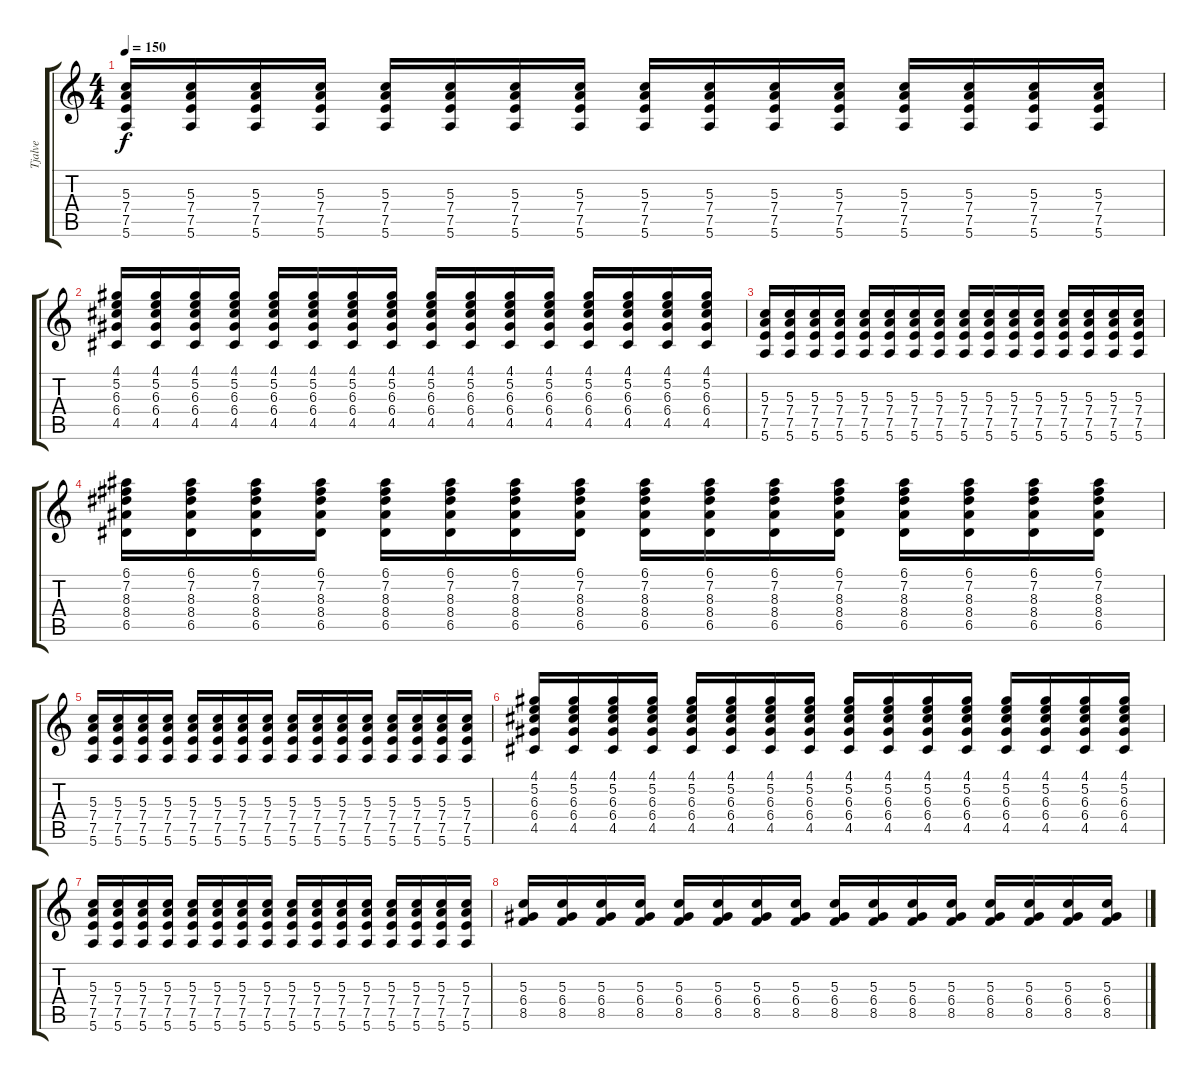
\track ("Tjalve" "Tjalve") {instrument distortionguitar}
\staff {score tabs}
\tuning (E4 B3 G3 D3 A2 E2) {hide}
\ts (4 4)
\tempo 150
\clef g2
\ks c
(5.3 7.4 7.5 5.6).16{dy f} (5.3 7.4 7.5 5.6).16 (5.3 7.4 7.5 5.6).16 (5.3 7.4 7.5 5.6).16 (5.3 7.4 7.5 5.6).16 (5.3 7.4 7.5 5.6).16 (5.3 7.4 7.5 5.6).16 (5.3 7.4 7.5 5.6).16 (5.3 7.4 7.5 5.6).16 (5.3 7.4 7.5 5.6).16 (5.3 7.4 7.5 5.6).16 (5.3 7.4 7.5 5.6).16 (5.3 7.4 7.5 5.6).16 (5.3 7.4 7.5 5.6).16 (5.3 7.4 7.5 5.6).16 (5.3 7.4 7.5 5.6).16 |
(4.1 5.2 6.3 6.4 4.5).16 (4.1 5.2 6.3 6.4 4.5).16 (4.1 5.2 6.3 6.4 4.5).16 (4.1 5.2 6.3 6.4 4.5).16 (4.1 5.2 6.3 6.4 4.5).16 (4.1 5.2 6.3 6.4 4.5).16 (4.1 5.2 6.3 6.4 4.5).16 (4.1 5.2 6.3 6.4 4.5).16 (4.1 5.2 6.3 6.4 4.5).16 (4.1 5.2 6.3 6.4 4.5).16 (4.1 5.2 6.3 6.4 4.5).16 (4.1 5.2 6.3 6.4 4.5).16 (4.1 5.2 6.3 6.4 4.5).16 (4.1 5.2 6.3 6.4 4.5).16 (4.1 5.2 6.3 6.4 4.5).16 (4.1 5.2 6.3 6.4 4.5).16 |
(5.3 7.4 7.5 5.6).16 (5.3 7.4 7.5 5.6).16 (5.3 7.4 7.5 5.6).16 (5.3 7.4 7.5 5.6).16 (5.3 7.4 7.5 5.6).16 (5.3 7.4 7.5 5.6).16 (5.3 7.4 7.5 5.6).16 (5.3 7.4 7.5 5.6).16 (5.3 7.4 7.5 5.6).16 (5.3 7.4 7.5 5.6).16 (5.3 7.4 7.5 5.6).16 (5.3 7.4 7.5 5.6).16 (5.3 7.4 7.5 5.6).16 (5.3 7.4 7.5 5.6).16 (5.3 7.4 7.5 5.6).16 (5.3 7.4 7.5 5.6).16 |
(6.1 7.2 8.3 8.4 6.5).16 (6.1 7.2 8.3 8.4 6.5).16 (6.1 7.2 8.3 8.4 6.5).16 (6.1 7.2 8.3 8.4 6.5).16 (6.1 7.2 8.3 8.4 6.5).16 (6.1 7.2 8.3 8.4 6.5).16 (6.1 7.2 8.3 8.4 6.5).16 (6.1 7.2 8.3 8.4 6.5).16 (6.1 7.2 8.3 8.4 6.5).16 (6.1 7.2 8.3 8.4 6.5).16 (6.1 7.2 8.3 8.4 6.5).16 (6.1 7.2 8.3 8.4 6.5).16 (6.1 7.2 8.3 8.4 6.5).16 (6.1 7.2 8.3 8.4 6.5).16 (6.1 7.2 8.3 8.4 6.5).16 (6.1 7.2 8.3 8.4 6.5).16 |
(5.3 7.4 7.5 5.6).16 (5.3 7.4 7.5 5.6).16 (5.3 7.4 7.5 5.6).16 (5.3 7.4 7.5 5.6).16 (5.3 7.4 7.5 5.6).16 (5.3 7.4 7.5 5.6).16 (5.3 7.4 7.5 5.6).16 (5.3 7.4 7.5 5.6).16 (5.3 7.4 7.5 5.6).16 (5.3 7.4 7.5 5.6).16 (5.3 7.4 7.5 5.6).16 (5.3 7.4 7.5 5.6).16 (5.3 7.4 7.5 5.6).16 (5.3 7.4 7.5 5.6).16 (5.3 7.4 7.5 5.6).16 (5.3 7.4 7.5 5.6).16 |
(4.1 5.2 6.3 6.4 4.5).16 (4.1 5.2 6.3 6.4 4.5).16 (4.1 5.2 6.3 6.4 4.5).16 (4.1 5.2 6.3 6.4 4.5).16 (4.1 5.2 6.3 6.4 4.5).16 (4.1 5.2 6.3 6.4 4.5).16 (4.1 5.2 6.3 6.4 4.5).16 (4.1 5.2 6.3 6.4 4.5).16 (4.1 5.2 6.3 6.4 4.5).16 (4.1 5.2 6.3 6.4 4.5).16 (4.1 5.2 6.3 6.4 4.5).16 (4.1 5.2 6.3 6.4 4.5).16 (4.1 5.2 6.3 6.4 4.5).16 (4.1 5.2 6.3 6.4 4.5).16 (4.1 5.2 6.3 6.4 4.5).16 (4.1 5.2 6.3 6.4 4.5).16 |
(5.3 7.4 7.5 5.6).16 (5.3 7.4 7.5 5.6).16 (5.3 7.4 7.5 5.6).16 (5.3 7.4 7.5 5.6).16 (5.3 7.4 7.5 5.6).16 (5.3 7.4 7.5 5.6).16 (5.3 7.4 7.5 5.6).16 (5.3 7.4 7.5 5.6).16 (5.3 7.4 7.5 5.6).16 (5.3 7.4 7.5 5.6).16 (5.3 7.4 7.5 5.6).16 (5.3 7.4 7.5 5.6).16 (5.3 7.4 7.5 5.6).16 (5.3 7.4 7.5 5.6).16 (5.3 7.4 7.5 5.6).16 (5.3 7.4 7.5 5.6).16 |
(5.3 6.4 8.5).16 (5.3 6.4 8.5).16 (5.3 6.4 8.5).16 (5.3 6.4 8.5).16 (5.3 6.4 8.5).16 (5.3 6.4 8.5).16 (5.3 6.4 8.5).16 (5.3 6.4 8.5).16 (5.3 6.4 8.5).16 (5.3 6.4 8.5).16 (5.3 6.4 8.5).16 (5.3 6.4 8.5).16 (5.3 6.4 8.5).16 (5.3 6.4 8.5).16 (5.3 6.4 8.5).16 (5.3 6.4 8.5).16
